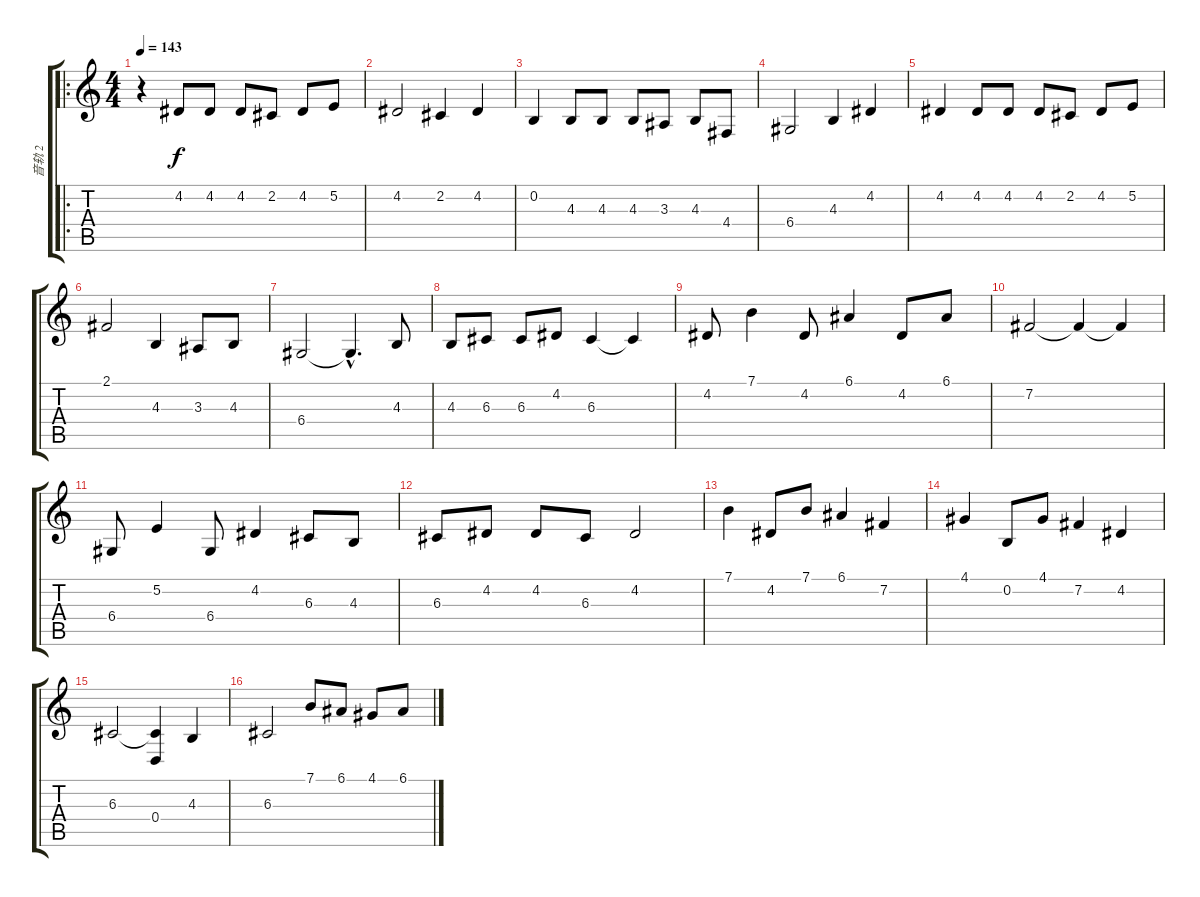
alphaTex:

\track ("音轨 2" "音轨 2") {instrument sopranosax}
\staff {score tabs}
\tuning (E4 B3 G3 D3 A2 E2) {hide}
\ro
\ts (4 4)
\tempo 143
\clef g2
\ks c
r.4{dy f instrument sopranosax} 4.2.8 4.2.8 4.2.8 2.2.8 4.2.8 5.2.8 |
4.2.2 2.2.4 4.2.4 |
0.2.4 4.3.8 4.3.8 4.3.8 3.3.8 4.3.8 4.4.8 |
6.4.2 4.3.4 4.2.4 |
4.2.4 4.2.8 4.2.8 4.2.8 2.2.8 4.2.8 5.2.8 |
2.1.2 4.3.4 3.3.8 4.3.8 |
6.4.2 6.4{hac t}.4{d} 4.3.8 |
4.3.8 6.3.8 6.3.8 4.2.8 6.3.4 6.3{t}.4 |
4.2.8 7.1.4 4.2.8 6.1.4 4.2.8 6.1.8 |
7.2.2 7.2{t}.4 7.2{t}.4 |
6.4.8 5.2.4 6.4.8 4.2.4 6.3.8 4.3.8 |
6.3.8 4.2.8 4.2.8 6.3.8 4.2.2 |
7.1.4 4.2.8 7.1.8 6.1.4 7.2.4 |
4.1.4 0.2.8 4.1.8 7.2.4 4.2.4 |
6.3.2 (6.3{t} 0.4).4 4.3.4 |
6.3.2 7.1.8 6.1.8 4.1.8 6.1.8
